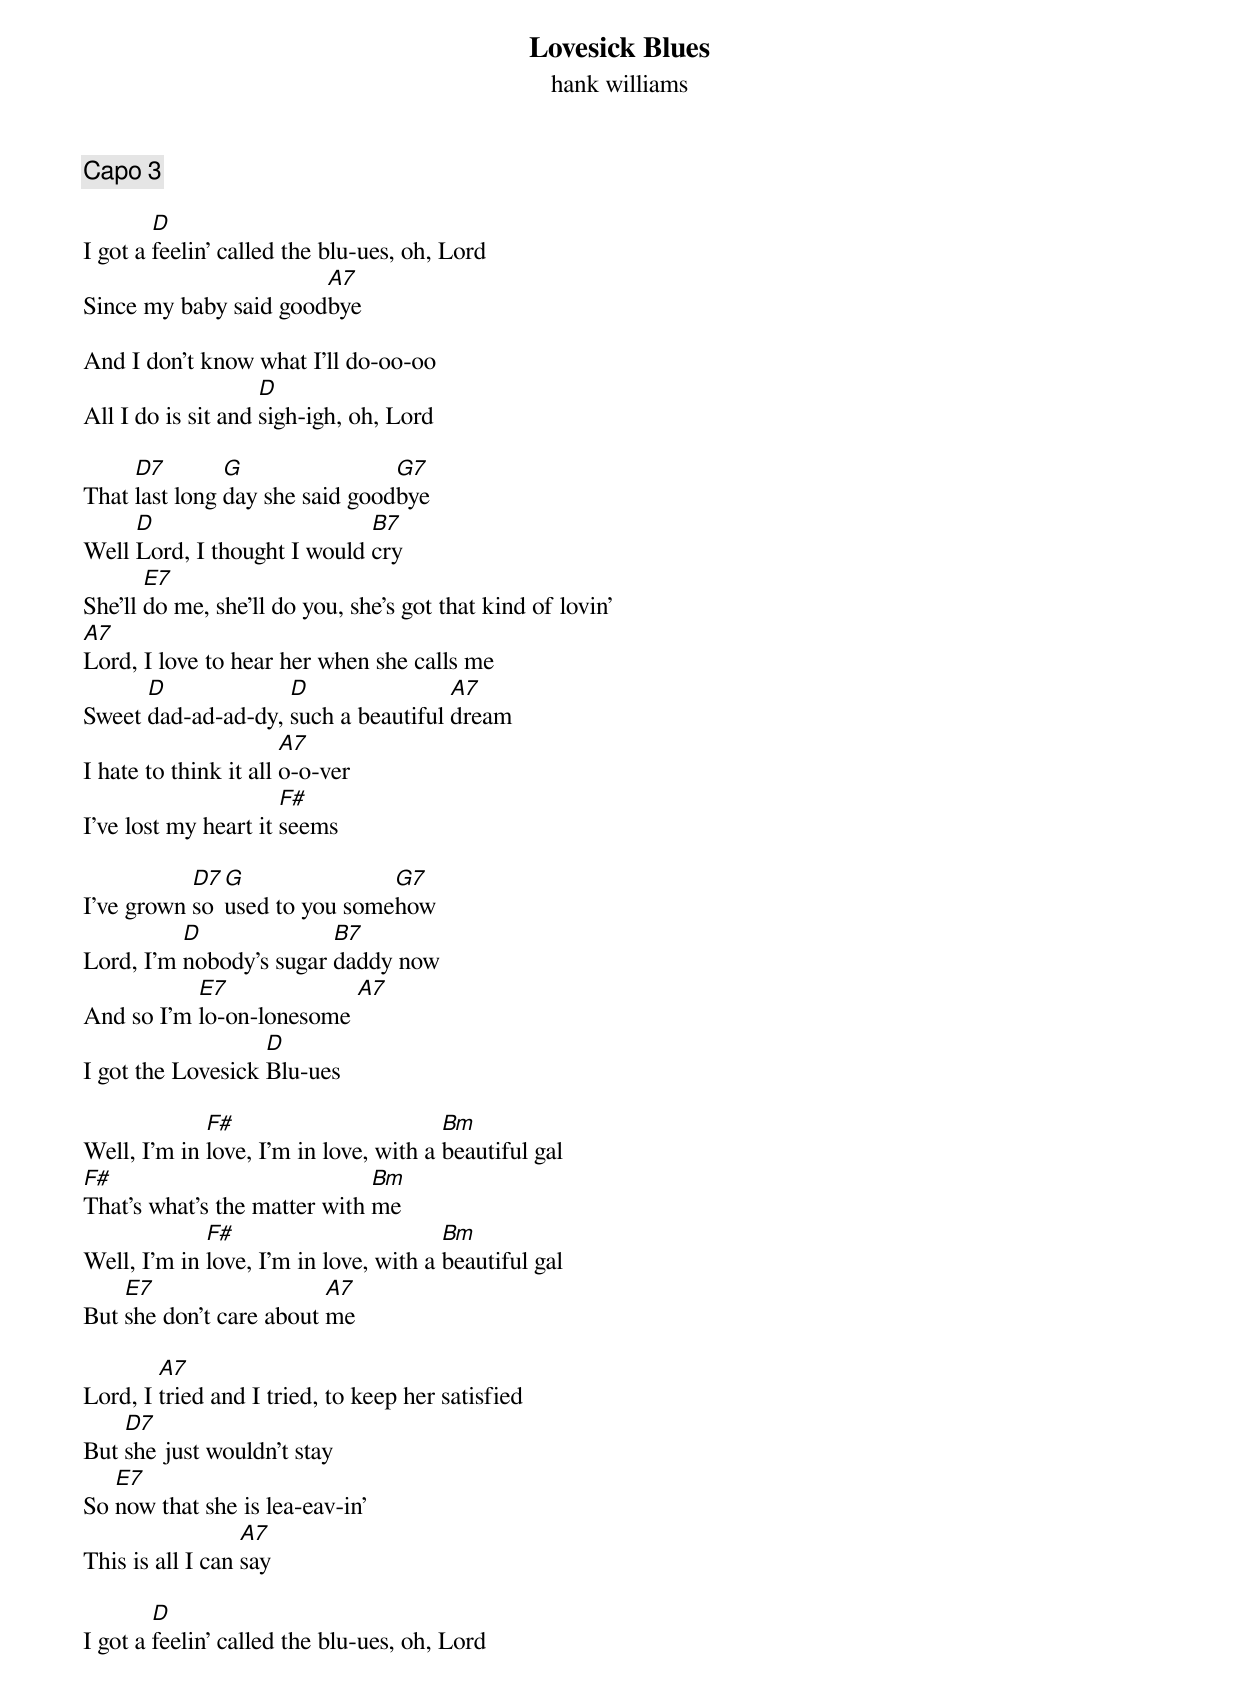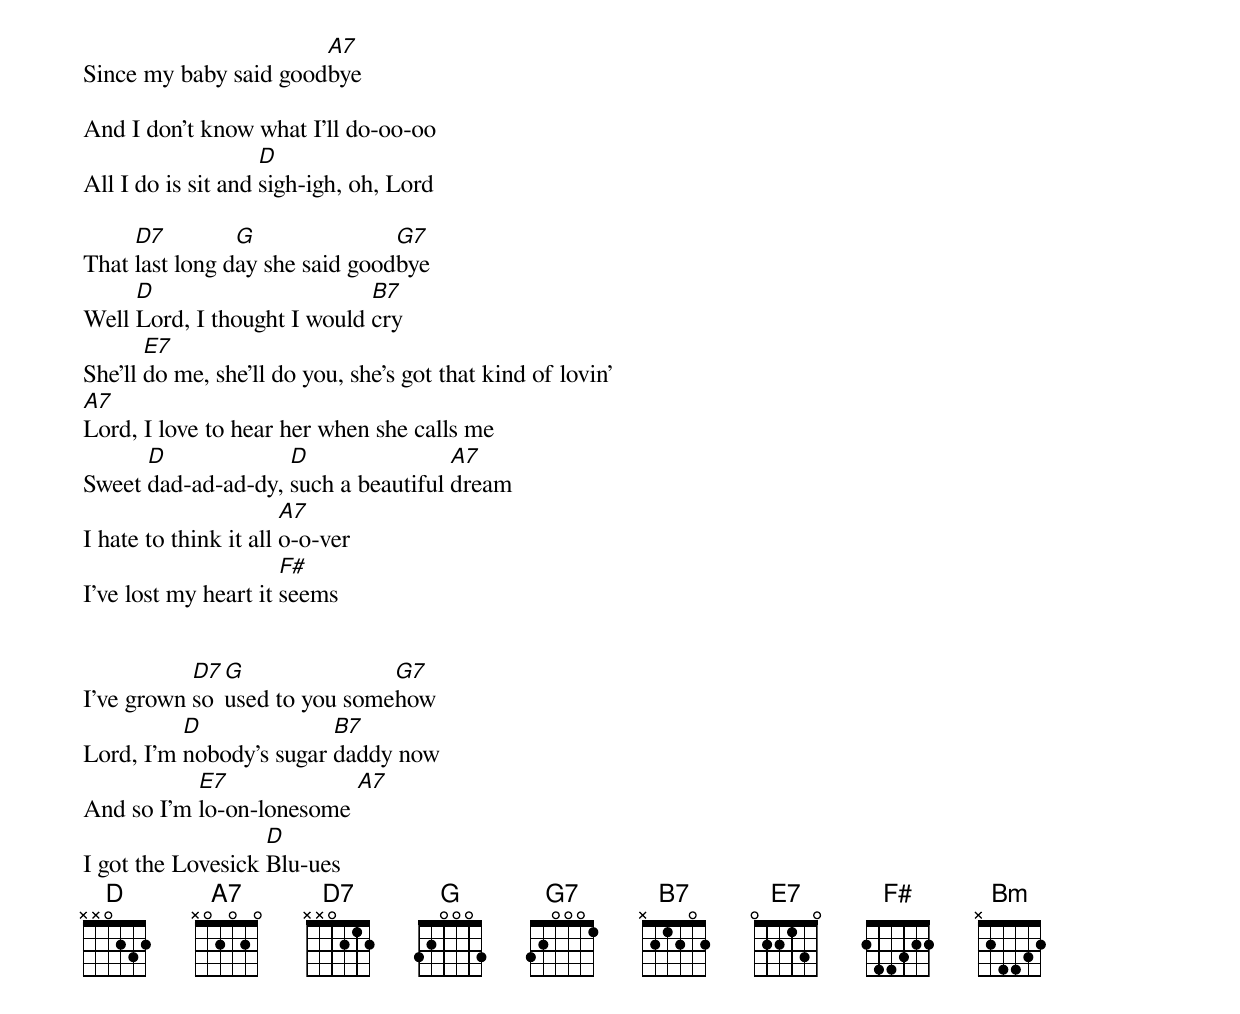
{title: Lovesick Blues}
{subtitle: hank williams}

{c:Capo 3}

I got a [D]feelin' called the blu-ues, oh, Lord
Since my baby said good[A7]bye

And I don't know what I'll do-oo-oo
All I do is sit and [D]sigh-igh, oh, Lord

That [D7]last long [G]day she said good[G7]bye
Well [D]Lord, I thought I would [B7]cry
She'll [E7]do me, she'll do you, she's got that kind of lovin'
[A7]Lord, I love to hear her when she calls me
Sweet [D]dad-ad-ad-dy, [D]such a beautiful [A7]dream
I hate to think it all [A7]o-o-ver
I've lost my heart it [F#]seems

I've grown [D7]so [G]used to you some[G7]how
Lord, I'm [D]nobody's sugar [B7]daddy now
And so I'm [E7]lo-on-lonesome [A7]
I got the Lovesick [D]Blu-ues

Well, I'm in [F#]love, I'm in love, with a [Bm]beautiful gal
[F#]That's what's the matter with [Bm]me
Well, I'm in [F#]love, I'm in love, with a [Bm]beautiful gal
But [E7]she don't care about [A7]me

Lord, I [A7]tried and I tried, to keep her satisfied
But [D7]she just wouldn't stay
So [E7]now that she is lea-eav-in'
This is all I can [A7]say

I got a [D]feelin' called the blu-ues, oh, Lord
Since my baby said good[A7]bye

And I don't know what I'll do-oo-oo
All I do is sit and [D]sigh-igh, oh, Lord

That [D7]last long d[G]ay she said good[G7]bye
Well [D]Lord, I thought I would [B7]cry
She'll [E7]do me, she'll do you, she's got that kind of lovin'
[A7]Lord, I love to hear her when she calls me
Sweet [D]dad-ad-ad-dy, [D]such a beautiful [A7]dream
I hate to think it all [A7]o-o-ver
I've lost my heart it [F#]seems


I've grown [D7]so [G]used to you some[G7]how
Lord, I'm [D]nobody's sugar [B7]daddy now
And so I'm [E7]lo-on-lonesome [A7]
I got the Lovesick [D]Blu-ues
